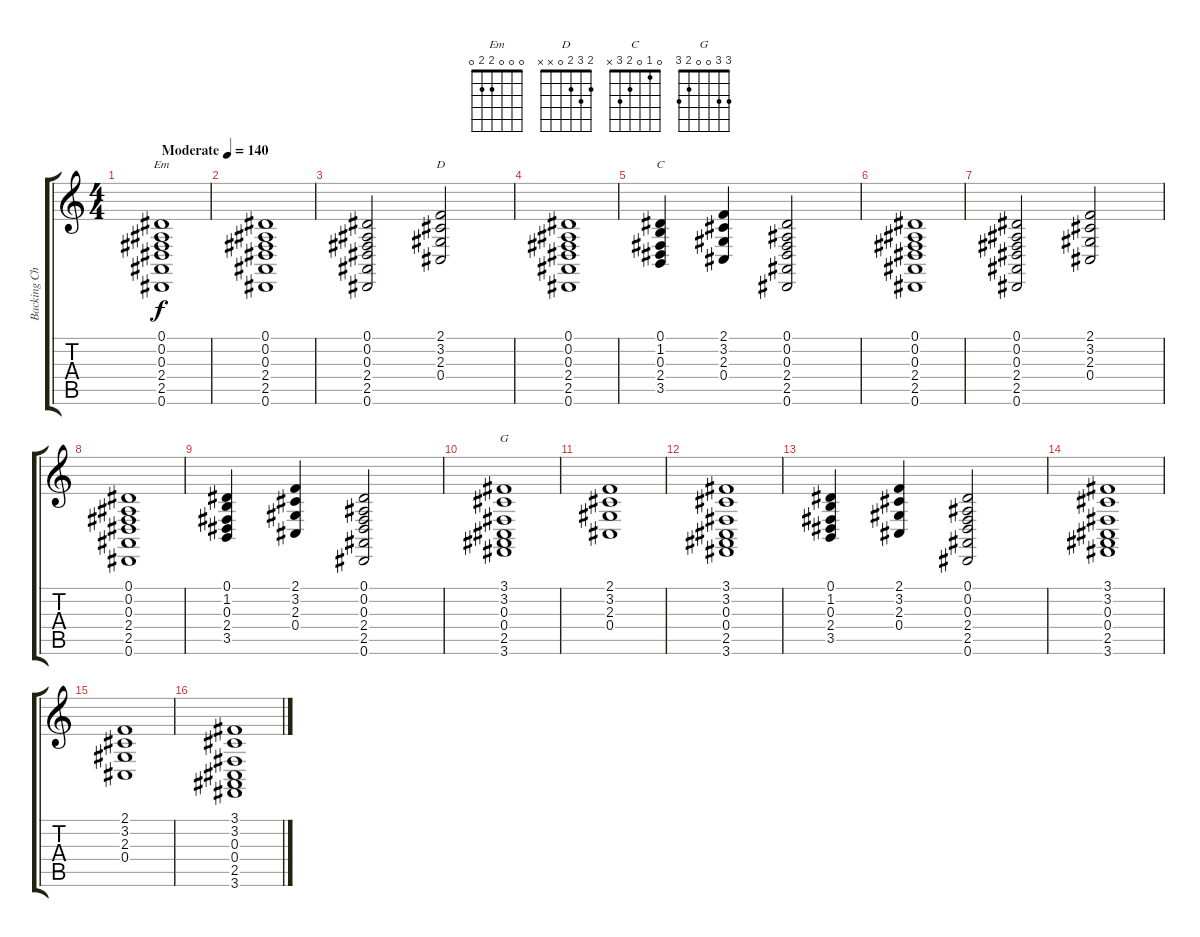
\track ("Backing Chords" "Backing Ch") {instrument stringensemble1}
\staff {score tabs}
\tuning (Eb4 Bb3 Gb3 Db3 Ab2 Eb2) {hide}
\chord ("Em" 0 0 0 2 2 0)
\chord ("D" 2 3 2 0 x x)
\chord ("C" 0 1 0 2 3 x)
\chord ("G" 3 3 0 0 2 3)
\ts (4 4)
\tempo (140 "Moderate")
\clef g2
\ks c
(0.1 0.2 0.3 2.4 2.5 0.6).1{ch "Em" dy f instrument stringensemble1} |
(0.1 0.2 0.3 2.4 2.5 0.6).1 |
(0.1 0.2 0.3 2.4 2.5 0.6).2 (2.1 3.2 2.3 0.4).2{ch "D"} |
(0.1 0.2 0.3 2.4 2.5 0.6).1 |
(0.1 1.2 0.3 2.4 3.5).4{ch "C"} (2.1 3.2 2.3 0.4).4 (0.1 0.2 0.3 2.4 2.5 0.6).2 |
(0.1 0.2 0.3 2.4 2.5 0.6).1 |
(0.1 0.2 0.3 2.4 2.5 0.6).2 (2.1 3.2 2.3 0.4).2 |
(0.1 0.2 0.3 2.4 2.5 0.6).1 |
(0.1 1.2 0.3 2.4 3.5).4 (2.1 3.2 2.3 0.4).4 (0.1 0.2 0.3 2.4 2.5 0.6).2 |
(3.1 3.2 0.3 0.4 2.5 3.6).1{ch "G"} |
(2.1 3.2 2.3 0.4).1 |
(3.1 3.2 0.3 0.4 2.5 3.6).1 |
(0.1 1.2 0.3 2.4 3.5).4 (2.1 3.2 2.3 0.4).4 (0.1 0.2 0.3 2.4 2.5 0.6).2 |
(3.1 3.2 0.3 0.4 2.5 3.6).1 |
(2.1 3.2 2.3 0.4).1 |
(3.1 3.2 0.3 0.4 2.5 3.6).1
